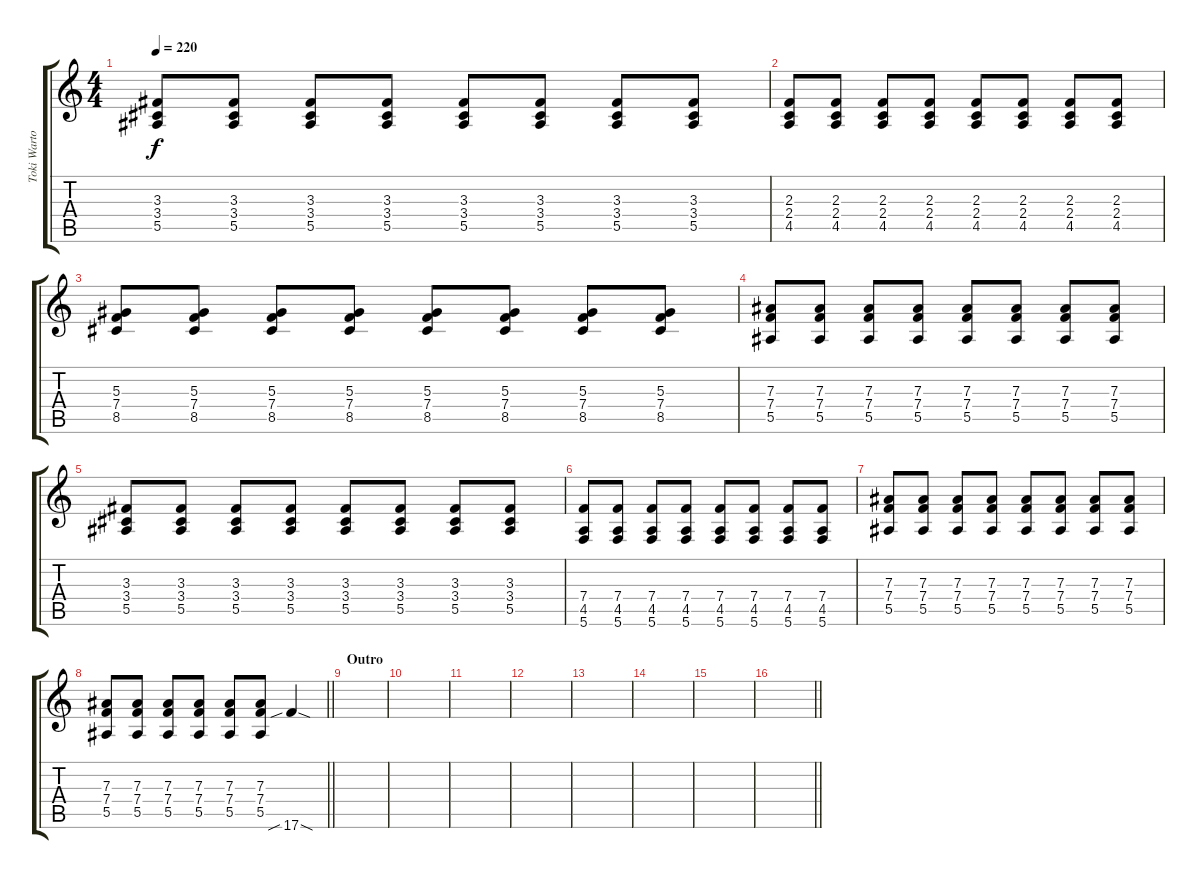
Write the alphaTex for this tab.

\track ("Toki Wartooth (Fill Guitar)" "Toki Warto") {instrument distortionguitar}
\staff {score tabs}
\tuning (C4 G3 Eb3 Bb2 F2 C2) {hide}
\ts (4 4)
\tempo 220
\clef g2
\ks c
(3.3 3.4 5.5).8{dy f} (3.3 3.4 5.5).8 (3.3 3.4 5.5).8 (3.3 3.4 5.5).8 (3.3 3.4 5.5).8 (3.3 3.4 5.5).8 (3.3 3.4 5.5).8 (3.3 3.4 5.5).8 |
(2.3 2.4 4.5).8 (2.3 2.4 4.5).8 (2.3 2.4 4.5).8 (2.3 2.4 4.5).8 (2.3 2.4 4.5).8 (2.3 2.4 4.5).8 (2.3 2.4 4.5).8 (2.3 2.4 4.5).8 |
(5.3 7.4 8.5).8 (5.3 7.4 8.5).8 (5.3 7.4 8.5).8 (5.3 7.4 8.5).8 (5.3 7.4 8.5).8 (5.3 7.4 8.5).8 (5.3 7.4 8.5).8 (5.3 7.4 8.5).8 |
(7.3 7.4 5.5).8 (7.3 7.4 5.5).8 (7.3 7.4 5.5).8 (7.3 7.4 5.5).8 (7.3 7.4 5.5).8 (7.3 7.4 5.5).8 (7.3 7.4 5.5).8 (7.3 7.4 5.5).8 |
(3.3 3.4 5.5).8 (3.3 3.4 5.5).8 (3.3 3.4 5.5).8 (3.3 3.4 5.5).8 (3.3 3.4 5.5).8 (3.3 3.4 5.5).8 (3.3 3.4 5.5).8 (3.3 3.4 5.5).8 |
(7.4 4.5 5.6).8 (7.4 4.5 5.6).8 (7.4 4.5 5.6).8 (7.4 4.5 5.6).8 (7.4 4.5 5.6).8 (7.4 4.5 5.6).8 (7.4 4.5 5.6).8 (7.4 4.5 5.6).8 |
(7.3 7.4 5.5).8 (7.3 7.4 5.5).8 (7.3 7.4 5.5).8 (7.3 7.4 5.5).8 (7.3 7.4 5.5).8 (7.3 7.4 5.5).8 (7.3 7.4 5.5).8 (7.3 7.4 5.5).8 |
\barLineRight lightlight
(7.3 7.4 5.5).8 (7.3 7.4 5.5).8 (7.3 7.4 5.5).8 (7.3 7.4 5.5).8 (7.3 7.4 5.5).8 (7.3 7.4 5.5).8 17.6{sib sod}.4 |
\section ("" "Outro")
|
|
|
|
|
|
|
\barLineRight lightlight
